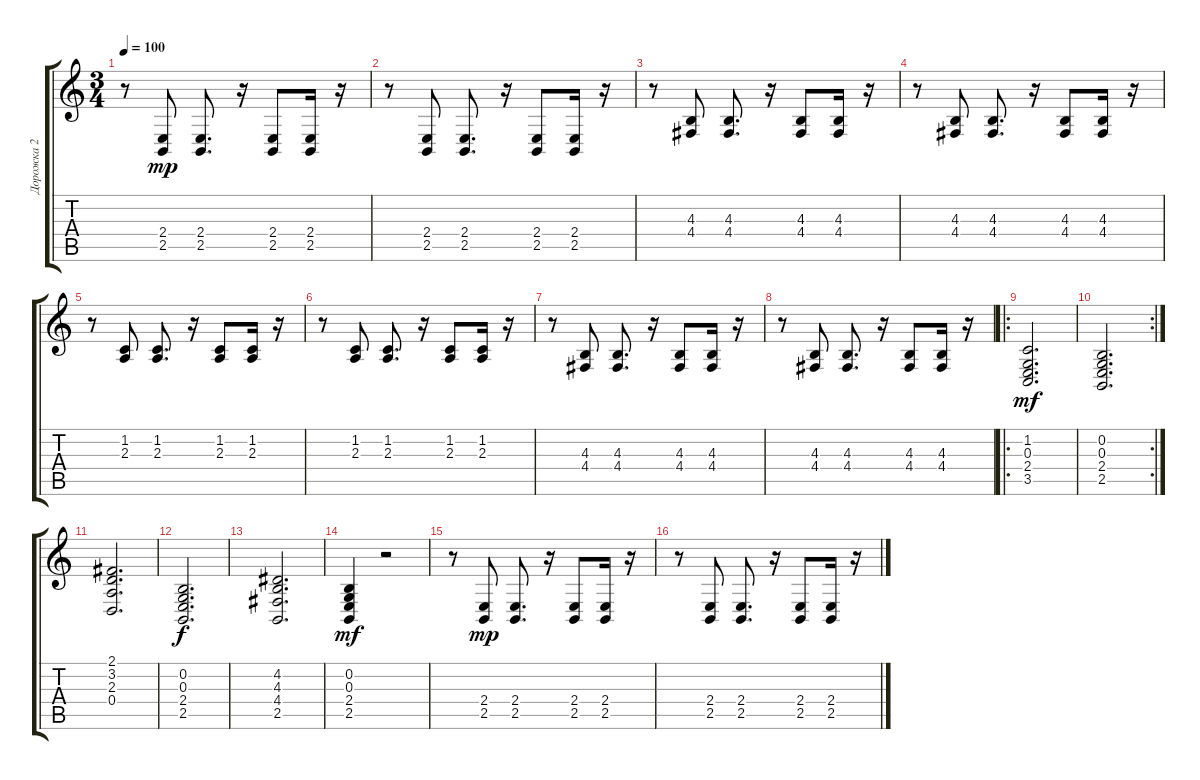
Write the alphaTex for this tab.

\track ("Дорожка 2" "Дорожка 2") {instrument stringensemble1}
\staff {score tabs}
\tuning (E4 B3 G3 D3 A2 E2) {hide}
\ts (3 4)
\tempo 100
\clef g2
\ks c
r.8{dy mp} (2.4 2.5).8 (2.4 2.5).8{d} r.16 (2.4 2.5).8 (2.4 2.5).16 r.16 |
r.8 (2.4 2.5).8 (2.4 2.5).8{d} r.16 (2.4 2.5).8 (2.4 2.5).16 r.16 |
r.8 (4.3 4.4).8 (4.3 4.4).8{d} r.16 (4.3 4.4).8 (4.3 4.4).16 r.16 |
r.8 (4.3 4.4).8 (4.3 4.4).8{d} r.16 (4.3 4.4).8 (4.3 4.4).16 r.16 |
r.8 (1.2 2.3).8 (1.2 2.3).8{d} r.16 (1.2 2.3).8 (1.2 2.3).16 r.16 |
r.8 (1.2 2.3).8 (1.2 2.3).8{d} r.16 (1.2 2.3).8 (1.2 2.3).16 r.16 |
r.8 (4.3 4.4).8 (4.3 4.4).8{d} r.16 (4.3 4.4).8 (4.3 4.4).16 r.16 |
r.8 (4.3 4.4).8 (4.3 4.4).8{d} r.16 (4.3 4.4).8 (4.3 4.4).16 r.16 |
\ro
(1.2 0.3 2.4 3.5).2{d dy mf} |
\rc 2
(0.2 0.3 2.4 2.5).2{d} |
(2.1 3.2 2.3 0.4).2{d} |
(0.2 0.3 2.4 2.5).2{d dy f} |
(4.2 4.3 4.4 2.5).2{d} |
(0.2 0.3 2.4 2.5).4{dy mf} r.2 |
r.8{volume 12} (2.4 2.5).8{dy mp} (2.4 2.5).8{d} r.16 (2.4 2.5).8 (2.4 2.5).16 r.16 |
r.8 (2.4 2.5).8 (2.4 2.5).8{d} r.16 (2.4 2.5).8 (2.4 2.5).16 r.16
